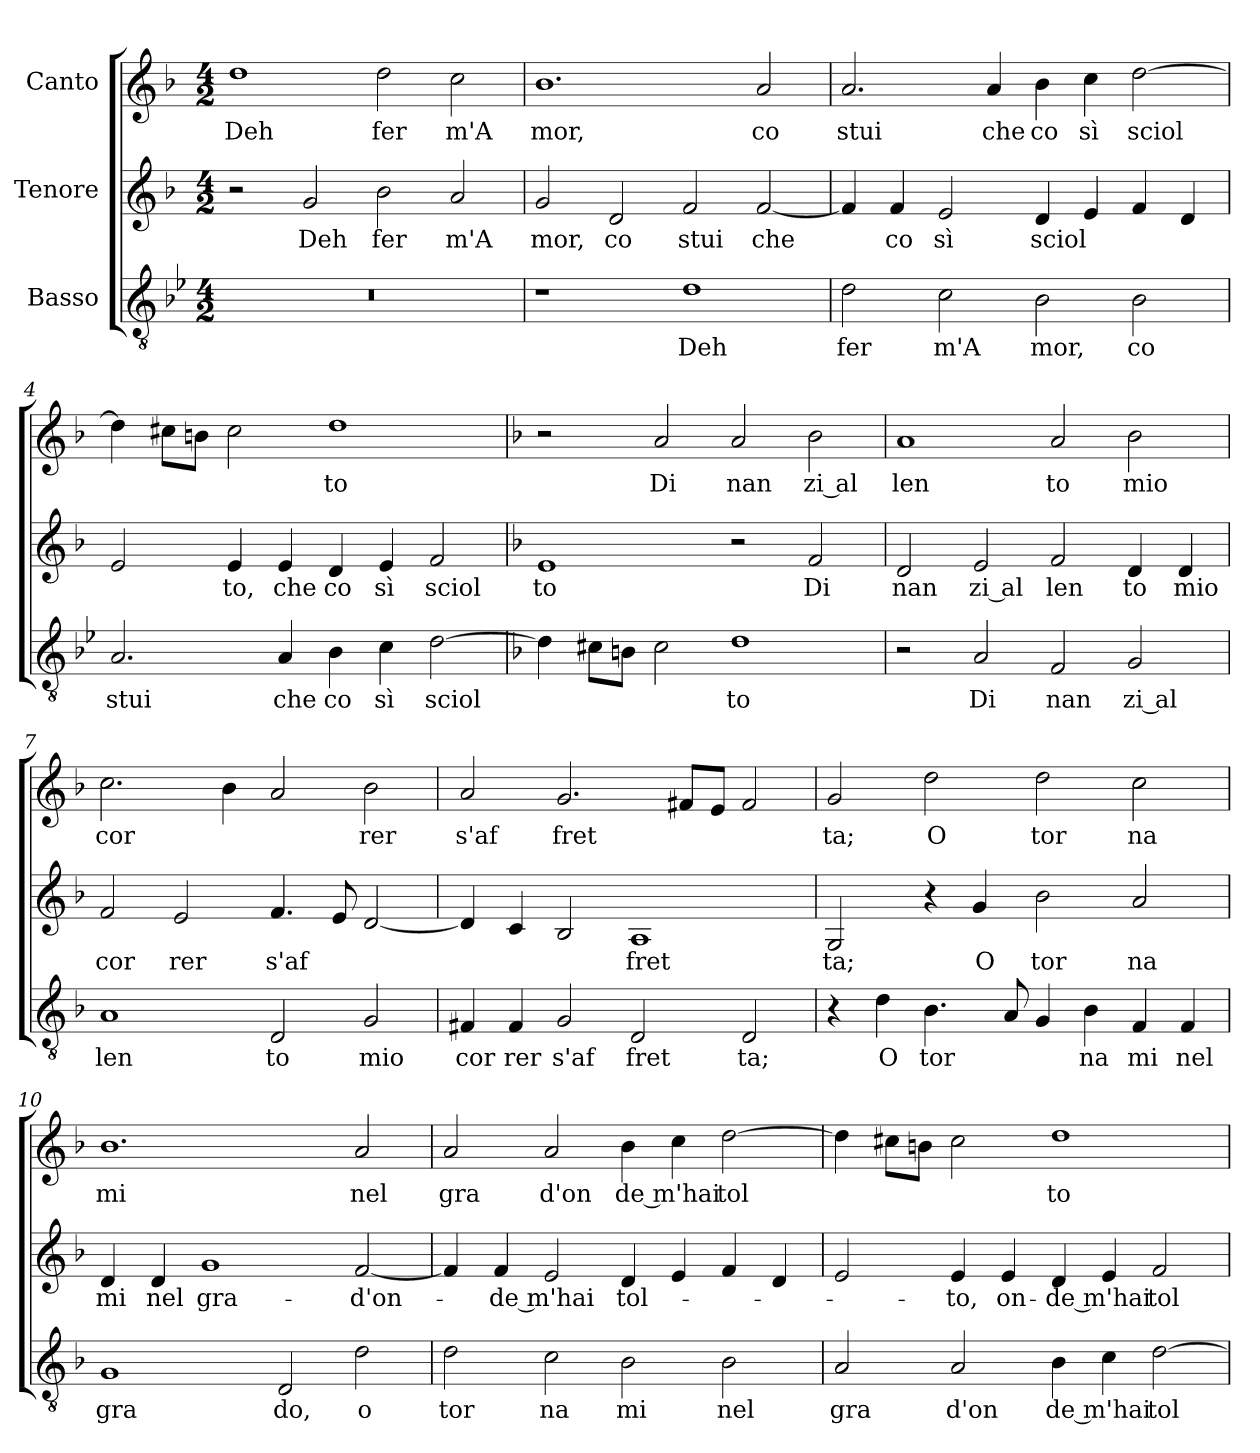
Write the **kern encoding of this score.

**kern	**text	**kern	**text	**kern	**text
*part3	*part3	*part2	*part2	*part1	*part1
*staff3	*staff3	*staff2	*staff2	*staff1	*staff1
*I"Basso	*	*I"Tenore	*	*I"Canto	*
*clefGv2	*	*clefG2	*	*clefG2	*
*	*	*ITrd-3c-5	*	*ITrd-3c-5	*
*k[b-e-]	*	*k[b-e-]	*	*k[b-e-]	*
*B-:	*	*B-:	*	*B-:	*
*M4/2	*	*M4/2	*	*M4/2	*
=1	=1	=1	=1	=1	=1
!	!	!	!	!	!LO:LY:b
0r	.	2r	.	1gg	Deh
!	!	!	!LO:LY:b	!	!
.	.	2cc/	Deh	.	.
!	!	!	!LO:LY:b	!	!LO:LY:b
.	.	2ee-\	fer	2gg\	fer
!	!	!	!LO:LY:b	!	!LO:LY:b
.	.	2dd/	m'A	2ff\	m'A
=2	=2	=2	=2	=2	=2
!	!	!	!LO:LY:b	!	!LO:LY:b
1r	.	2cc/	mor,	1.ee-	mor,
!	!	!	!LO:LY:b	!	!
.	.	2g/	co	.	.
!	!LO:LY:b	!	!LO:LY:b	!	!
1d	Deh	2b-/	stui	.	.
!	!	!	!LO:LY:b	!	!LO:LY:b
.	.	[<2b-/	che	2dd/	co
=3	=3	=3	=3	=3	=3
!	!LO:LY:b	!	!	!	!LO:LY:b
2d\	fer	4b-/]	.	2.dd/	stui
!	!	!	!LO:LY:b	!	!
.	.	4b-/	co	.	.
!	!LO:LY:b	!	!LO:LY:b	!	!
2c\	m'A	2a/	sì	.	.
!	!	!	!	!	!LO:LY:b
.	.	.	.	4dd/	che
!	!LO:LY:b	!	!LO:LY:b	!	!LO:LY:b
2B-\	mor,	4g/	sciol	4ee-\	co
!	!	!	!	!	!LO:LY:b
.	.	4a/	.	4ff\	sì
!	!LO:LY:b	!	!	!	!LO:LY:b
2B-\	co	4b-/	.	[>2gg\	sciol
.	.	4g/	.	.	.
=4	=4	=4	=4	=4	=4
!	!LO:LY:b	!	!	!	!
2.A/	stui	2a/	.	4gg\]	.
.	.	.	.	8ff#\L	.
.	.	.	.	8ee\J	.
!	!	!	!LO:LY:b	!	!
.	.	4a/	to,	2ff#\	.
!	!LO:LY:b	!	!LO:LY:b	!	!
4A/	che	4a/	che	.	.
!	!LO:LY:b	!	!LO:LY:b	!	!LO:LY:b
4B-\	co	4g/	co	1gg	to
!	!LO:LY:b	!	!LO:LY:b	!	!
4c\	sì	4a/	sì	.	.
!	!LO:LY:b	!	!LO:LY:b	!	!
[<2d\	sciol	2b-/	sciol	.	.
!!LO:LB:g=z
=5	=5	=5	=5	=5	=5
*k[b-]	*	*	*	*	*
*F:	*	*	*	*	*
!	!	!	!LO:LY:b	!	!
4d\]	.	1a	to	2r	.
8c#\L	.	.	.	.	.
8B\J	.	.	.	.	.
!	!	!	!	!	!LO:LY:b
2c#\	.	.	.	2dd/	Di
!	!LO:LY:b	!	!	!	!LO:LY:b
1d	to	2r	.	2dd/	nan
!	!	!	!LO:LY:b	!	!LO:LY:b:rj
.	.	2b-/	Di	2ee-\	zi al
=6	=6	=6	=6	=6	=6
!	!	!	!LO:LY:b	!	!LO:LY:b
2r	.	2g/	nan	1dd	len
!	!LO:LY:b	!	!LO:LY:b:rj	!	!
2A/	Di	2a/	zi al	.	.
!	!LO:LY:b	!	!LO:LY:b	!	!LO:LY:b
2F/	nan	2b-/	len	2dd/	to
!	!LO:LY:b:rj	!	!LO:LY:b	!	!LO:LY:b
2G/	zi al	4g/	to	2ee-\	mio
!	!	!	!LO:LY:b	!	!
.	.	4g/	mio	.	.
=7	=7	=7	=7	=7	=7
!	!LO:LY:b	!	!LO:LY:b	!	!LO:LY:b
1A	len	2b-/	cor	2.ff\	cor
!	!	!	!LO:LY:b	!	!
.	.	2a/	rer	.	.
.	.	.	.	4ee-\	.
!	!LO:LY:b	!	!LO:LY:b	!	!
2D/	to	4.b-/	s'af	2dd/	.
.	.	8a/	.	.	.
!	!LO:LY:b	!	!	!	!LO:LY:b
2G/	mio	[<2g/	.	2ee-\	rer
=8	=8	=8	=8	=8	=8
!	!LO:LY:b	!	!	!	!LO:LY:b
4F#X/	cor	4g/]	.	2dd/	s'af
!	!LO:LY:b	!	!	!	!
4F#/	rer	4f/	.	.	.
!	!LO:LY:b	!	!	!	!LO:LY:b
2G/	s'af	2e-/	.	2.cc/	fret
!	!LO:LY:b	!	!LO:LY:b	!	!
2D/	fret	1d	fret	.	.
.	.	.	.	8b/L	.
.	.	.	.	8a/J	.
!	!LO:LY:b	!	!	!	!
2D/	ta;	.	.	2b/	.
=9	=9	=9	=9	=9	=9
!	!	!	!LO:LY:b	!	!LO:LY:b
4r	.	2c/	ta;	2cc/	ta;
!	!LO:LY:b	!	!	!	!
4d\	O	.	.	.	.
!	!LO:LY:b	!	!	!	!LO:LY:b
4.B-\	tor	4r	.	2gg\	O
!	!	!	!LO:LY:b	!	!
.	.	4cc/	O	.	.
8A/	.	.	.	.	.
!	!	!	!LO:LY:b	!	!LO:LY:b
4G/	.	2ee-\	tor	2gg\	tor
!	!LO:LY:b	!	!	!	!
4B-\	na	.	.	.	.
!	!LO:LY:b	!	!LO:LY:b	!	!LO:LY:b
4F/	mi	2dd/	na	2ff\	na
!	!LO:LY:b	!	!	!	!
4F/	nel	.	.	.	.
!!LO:LB:g=z
=10	=10	=10	=10	=10	=10
!	!LO:LY:b	!	!LO:LY:b	!	!LO:LY:b
1G	gra	4g/	mi	1.ee-	mi
!	!	!	!LO:LY:b	!	!
.	.	4g/	nel	.	.
!	!	!	!LO:LY:b	!	!
.	.	1cc	gra-	.	.
!	!LO:LY:b	!	!	!	!
2D/	do,	.	.	.	.
!	!LO:LY:b	!	!LO:LY:b	!	!LO:LY:b
2d\	o	[<2b-/	-d'on-	2dd/	nel
=11	=11	=11	=11	=11	=11
!	!LO:LY:b	!	!	!	!LO:LY:b
2d\	tor	4b-/]	.	2dd/	gra
!	!	!	!LO:LY:b	!	!
.	.	4b-/	-de m'hai	.	.
!	!LO:LY:b	!	!	!	!LO:LY:b
2c\	na	2a/	.	2dd/	d'on
!	!LO:LY:b	!	!LO:LY:b	!	!LO:LY:b
2B-\	mi	4g/	tol-	4ee-\	de m'hai
.	.	4a/	.	4ff\	.
!	!LO:LY:b	!	!	!	!LO:LY:b
2B-\	nel	4b-/	.	[>2gg\	tol
.	.	4g/	.	.	.
=12	=12	=12	=12	=12	=12
!	!LO:LY:b	!	!	!	!
2A/	gra	2a/	.	4gg\]	.
.	.	.	.	8ff#\L	.
.	.	.	.	8ee\J	.
!	!LO:LY:b	!	!LO:LY:b	!	!
2A/	d'on	4a/	-to,	2ff#\	.
!	!	!	!LO:LY:b	!	!
.	.	4a/	on-	.	.
!	!LO:LY:b	!	!LO:LY:b	!	!LO:LY:b
4B-\	de m'hai	4g/	-de m'hai	1gg	to
4c\	.	4a/	.	.	.
!	!LO:LY:b	!	!LO:LY:b	!	!
[>2d\	tol	2b-/	tol-	.	.
=	=	=	=	=	=
*-	*-	*-	*-	*-	*-
